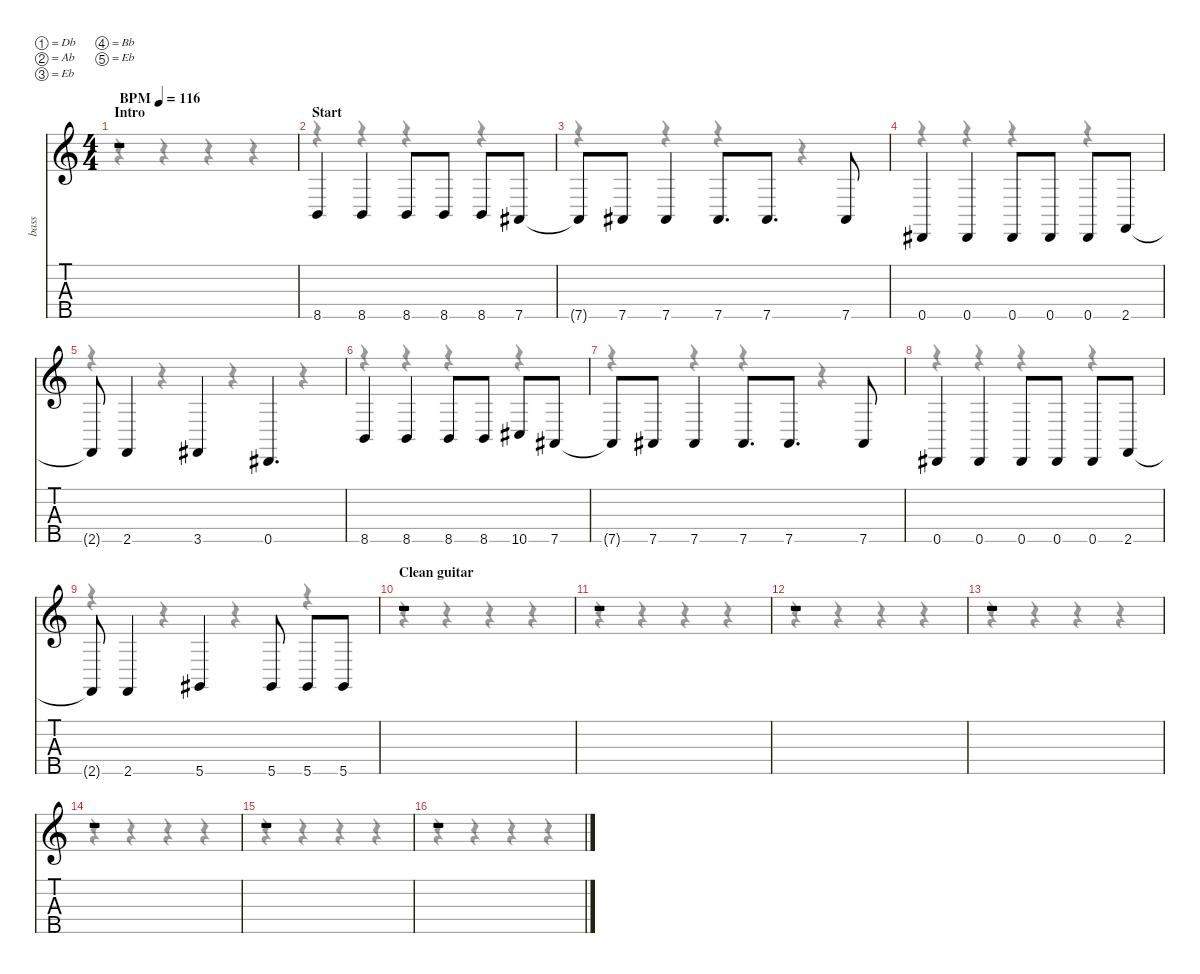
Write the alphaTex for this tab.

\defaultSystemsLayout 4
\hideDynamics
\bracketExtendMode nobrackets
\track ("Bass" "bass") {instrument distortionguitar}
\staff {score tabs}
\tuning (Db3 Ab2 Eb2 Bb1 Eb1)
\voice
\ts (4 4)
\beaming (8 2 2 2 2)
\section ("" "Intro")
\tempo (116 "BPM")
\clef g2
\ks c
r.1{dy f instrument distortionguitar} |
\section ("" "Start")
8.5.4 8.5.4 8.5.8 8.5.8 8.5.8 7.5{acc #}.8 |
7.5{t acc #}.8 7.5{acc #}.8 7.5{acc #}.4 7.5{acc #}.8{d} 7.5{acc #}.8{d} 7.5{acc #}.8 |
0.5{acc #}.4 0.5{acc #}.4 0.5{acc #}.8 0.5{acc #}.8 0.5{acc #}.8 2.5.8 |
2.5{t}.8 2.5.4 3.5{acc #}.4 0.5{acc #}.4{d} |
8.5.4 8.5.4 8.5.8 8.5.8 10.5{acc #}.8 7.5{acc #}.8 |
7.5{t acc #}.8 7.5{acc #}.8 7.5{acc #}.4 7.5{acc #}.8{d} 7.5{acc #}.8{d} 7.5{acc #}.8 |
0.5{acc #}.4 0.5{acc #}.4 0.5{acc #}.8 0.5{acc #}.8 0.5{acc #}.8 2.5.8 |
2.5{t}.8 2.5.4 5.5{acc #}.4 5.5{acc #}.8 5.5{acc #}.8 5.5{acc #}.8 |
\section ("" "Clean guitar ")
r.1 |
r.1 |
r.1 |
r.1 |
r.1 |
r.1 |
r.1
\voice
\clef g2
\ottava regular
\simile none
\ks c
r.4{dy mf} r.4 r.4 r.4 |
r.4 r.4 r.4 r.4 |
r.4 r.4 r.4 r.4 |
r.4 r.4 r.4 r.4 |
r.4 r.4 r.4 r.4 |
r.4 r.4 r.4 r.4 |
r.4 r.4 r.4 r.4 |
r.4 r.4 r.4 r.4 |
r.4 r.4 r.4 r.4 |
r.4 r.4 r.4 r.4 |
r.4 r.4 r.4 r.4 |
r.4 r.4 r.4 r.4 |
r.4 r.4 r.4 r.4 |
r.4 r.4 r.4 r.4 |
r.4 r.4 r.4 r.4 |
r.4 r.4 r.4 r.4
